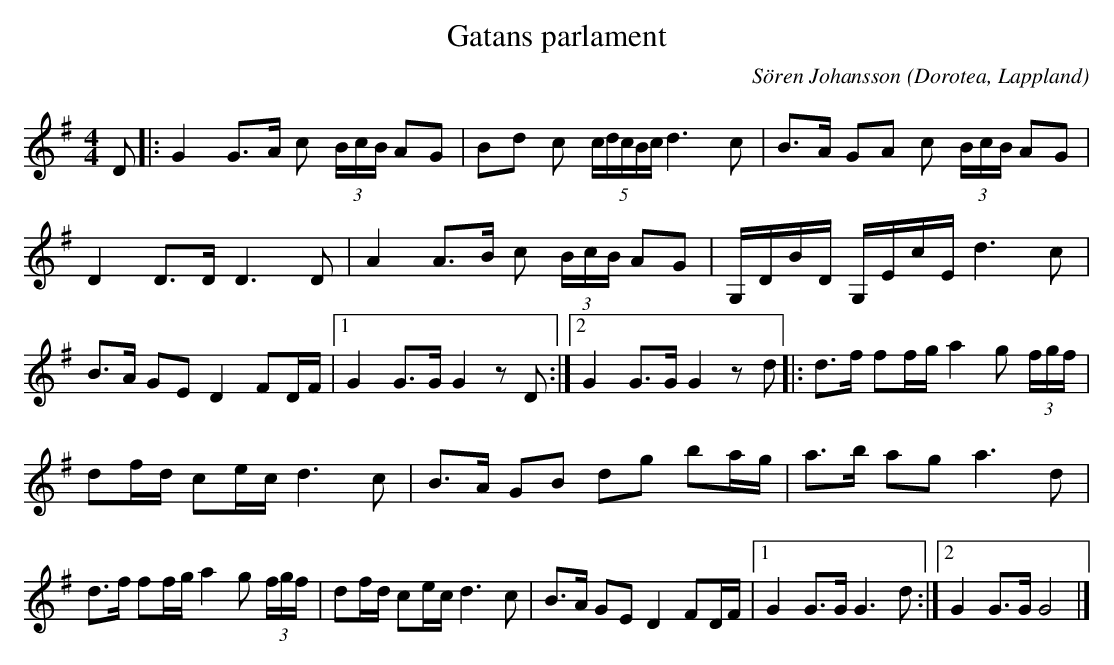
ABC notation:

X:1
T:Gatans parlament
C:Sören Johansson
O:Dorotea, Lappland
M:4/4
L:1/16
K:G
D2|:G4 G3A c2 (3BcB A2G2|B2d2 c2 (5cdcBc d6 c2|B3A G2A2 c2 (3BcB A2G2|D4 D3D D6 D2|A4 A3B c2 (3BcB A2G2|G,DBD G,EcE d6 c2|B3A G2E2 D4 F2DF|1G4 G3G G4 z2 D2 :|2G4 G3G G4 z2 d2|:d3f f2fg a4 g2 (3fgf|d2fd c2ec d6 c2|B3A G2B2 d2g2 b2ag|a3b a2g2 a6 d2|d3f f2fg a4 g2 (3fgf|d2fd c2ec d6 c2|B3A G2E2 D4 F2DF|1 G4 G3G G6 d2:|2G4 G3G G8|]
